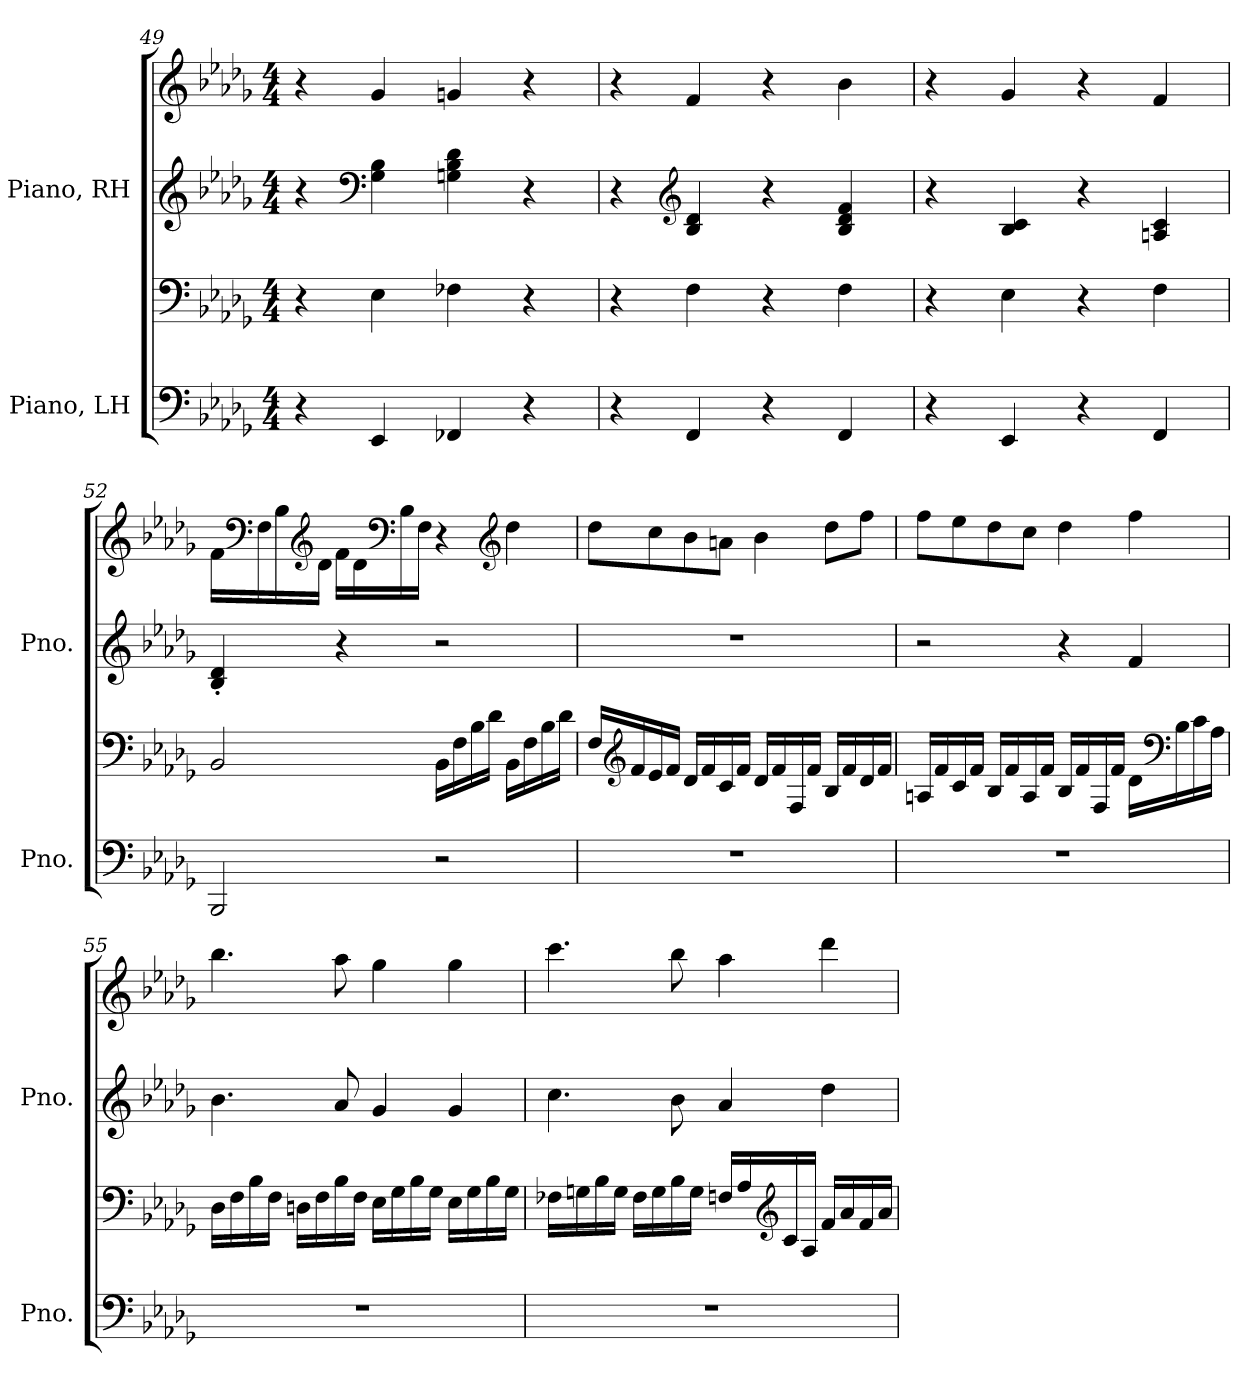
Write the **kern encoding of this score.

**kern	**kern	**kern	**kern
*part2	*part2	*part1	*part1
*staff4	*staff3	*staff2	*staff1
*I"Piano, LH	*	*I"Piano, RH	*
*I'Pno.	*	*I'Pno.	*
*clefF4	*clefF4	*clefG2	*clefG2
*k[b-e-a-d-g-]	*k[b-e-a-d-g-]	*k[b-e-a-d-g-]	*k[b-e-a-d-g-]
*M4/4	*M4/4	*M4/4	*M4/4
=49	=49	=49	=49
4r	4r	4r	4r
*	*	*clefF4	*
4EE-/	4E-\	4G-\ 4B-\	4g-/
4FF-X/	4F-X\	4Gn\ 4B-\ 4d-\	4gn/
4r	4r	4r	4r
=50	=50	=50	=50
4r	4r	4r	4r
*	*	*clefG2	*
4FF/	4F\	4B-/ 4d-/	4f/
4r	4r	4r	4r
4FF/	4F\	4B-/ 4d-/ 4f/	4b-\
=51	=51	=51	=51
4r	4r	4r	4r
4EE-/	4E-\	4B-/ 4c/	4g-/
4r	4r	4r	4r
4FF/	4F\	4An/ 4c/	4f/
!!LO:LB:g=z
=52	=52	=52	=52
2BBB-/	2BB-/	4B-/' 4d-/'	16f\LL
*	*	*	*clefF4
.	.	.	16F\
.	.	.	16B-\
*	*	*	*clefG2
.	.	.	16d-\JJ
.	.	4r	16f\LL
.	.	.	16d-\
*	*	*	*clefF4
.	.	.	16B-\
.	.	.	16F\JJ
2r	16BB-\LL	2r	4r
.	16F\	.	.
.	16B-\	.	.
.	16d-\JJ	.	.
*	*	*	*clefG2
.	16BB-\LL	.	4dd-\
.	16F\	.	.
.	16B-\	.	.
.	16d-\JJ	.	.
=53	=53	=53	=53
1r	16F/LL	1r	8dd-\L
*	*clefG2	*	*
.	16f/	.	.
.	16e-/	.	8cc\
.	16f/JJ	.	.
.	16d-/LL	.	8b-\
.	16f/	.	.
.	16c/	.	8an\J
.	16f/JJ	.	.
.	16d-/LL	.	4b-\
.	16f/	.	.
.	16F/	.	.
.	16f/JJ	.	.
.	16B-/LL	.	8dd-\L
.	16f/	.	.
.	16d-/	.	8ff\J
.	16f/JJ	.	.
!!LO:PB:g=z
=54	=54	=54	=54
1r	16An/LL	2r	8ff\L
.	16f/	.	.
.	16c/	.	8ee-\
.	16f/JJ	.	.
.	16B-/LL	.	8dd-\
.	16f/	.	.
.	16A/	.	8cc\J
.	16f/JJ	.	.
.	16B-/LL	4r	4dd-\
.	16f/	.	.
.	16F/	.	.
.	16f/JJ	.	.
.	16d-\LL	4f/	4ff\
*	*clefF4	*	*
.	16B-\	.	.
.	16c\	.	.
.	16A\JJ	.	.
=55	=55	=55	=55
1r	16D-\LL	4.b-\	4.bb-\
.	16F\	.	.
.	16B-\	.	.
.	16F\JJ	.	.
.	16Dn\LL	.	.
.	16F\	.	.
.	16B-\	8a-/	8aa-\
.	16F\JJ	.	.
.	16E-\LL	4g-/	4gg-\
.	16G-\	.	.
.	16B-\	.	.
.	16G-\JJ	.	.
.	16E-\LL	4g-/	4gg-\
.	16G-\	.	.
.	16B-\	.	.
.	16G-\JJ	.	.
!!LO:LB:g=z
=56	=56	=56	=56
1r	16F-X\LL	4.cc\	4.ccc\
.	16Gn\	.	.
.	16B-\	.	.
.	16G\JJ	.	.
.	16F-\LL	.	.
.	16G\	.	.
.	16B-\	8b-\	8bb-\
.	16G\JJ	.	.
.	16Fn/LL	4a-/	4aa-\
.	16A-/	.	.
*	*clefG2	*	*
.	16c/	.	.
.	16A-/JJ	.	.
.	16f/LL	4dd-\	4ddd-\
.	16a-/	.	.
.	16f/	.	.
.	16a-/JJ	.	.
=	=	=	=
*-	*-	*-	*-
